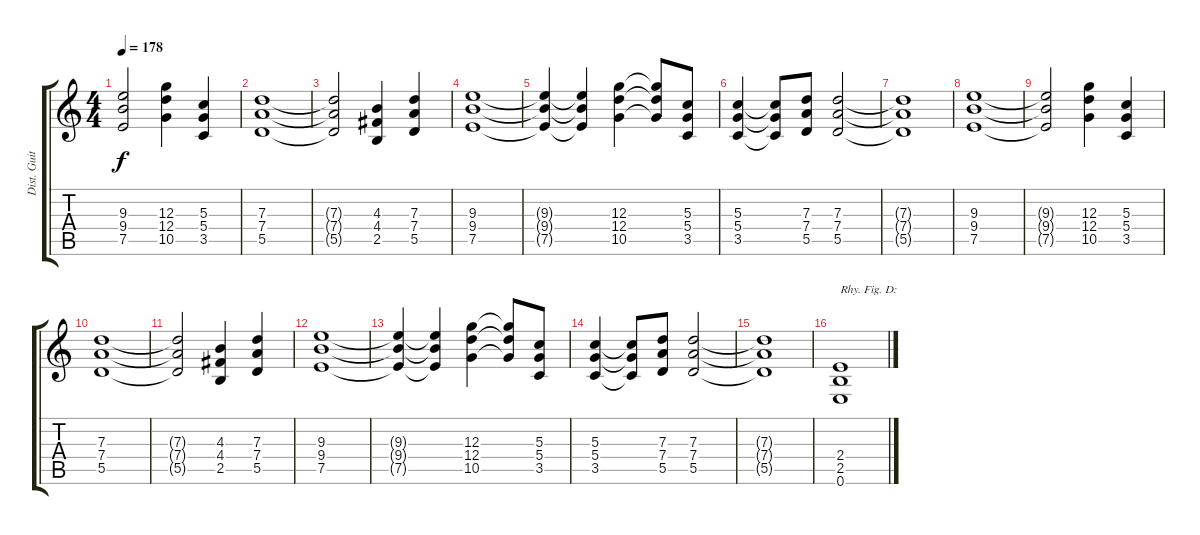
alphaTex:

\track ("Dist. Guitar 1" "Dist. Guit") {instrument distortionguitar}
\staff {score tabs}
\tuning (E4 B3 G3 D3 A2 E2) {hide}
\ts (4 4)
\tempo 178
\clef g2
\ks c
(9.3{t} 9.4{t} 7.5{t}).2{dy f} (12.3 12.4 10.5).4 (5.3 5.4 3.5).4 |
(7.3 7.4 5.5).1 |
(7.3{t} 7.4{t} 5.5{t}).2 (4.3 4.4 2.5).4 (7.3 7.4 5.5).4 |
(9.3 9.4 7.5).1 |
(9.3{t} 9.4{t} 7.5{t}).4 (9.3{t} 9.4{t} 7.5{t}).4 (12.3 12.4 10.5).4 (12.3{t} 12.4{t} 10.5{t}).8 (5.3 5.4 3.5).8 |
(5.3 5.4 3.5).4 (5.3{t} 5.4{t} 3.5{t}).8 (7.3 7.4 5.5).8 (7.3 7.4 5.5).2 |
(7.3{t} 7.4{t} 5.5{t}).1 |
(9.3 9.4 7.5).1 |
(9.3{t} 9.4{t} 7.5{t}).2 (12.3 12.4 10.5).4 (5.3 5.4 3.5).4 |
(7.3 7.4 5.5).1 |
(7.3{t} 7.4{t} 5.5{t}).2 (4.3 4.4 2.5).4 (7.3 7.4 5.5).4 |
(9.3 9.4 7.5).1 |
(9.3{t} 9.4{t} 7.5{t}).4 (9.3{t} 9.4{t} 7.5{t}).4 (12.3 12.4 10.5).4 (12.3{t} 12.4{t} 10.5{t}).8 (5.3 5.4 3.5).8 |
(5.3 5.4 3.5).4 (5.3{t} 5.4{t} 3.5{t}).8 (7.3 7.4 5.5).8 (7.3 7.4 5.5).2 |
(7.3{t} 7.4{t} 5.5{t}).1 |
(2.4 2.5 0.6).1{txt "Rhy. Fig. D:" volume 10 instrument distortionguitar}
